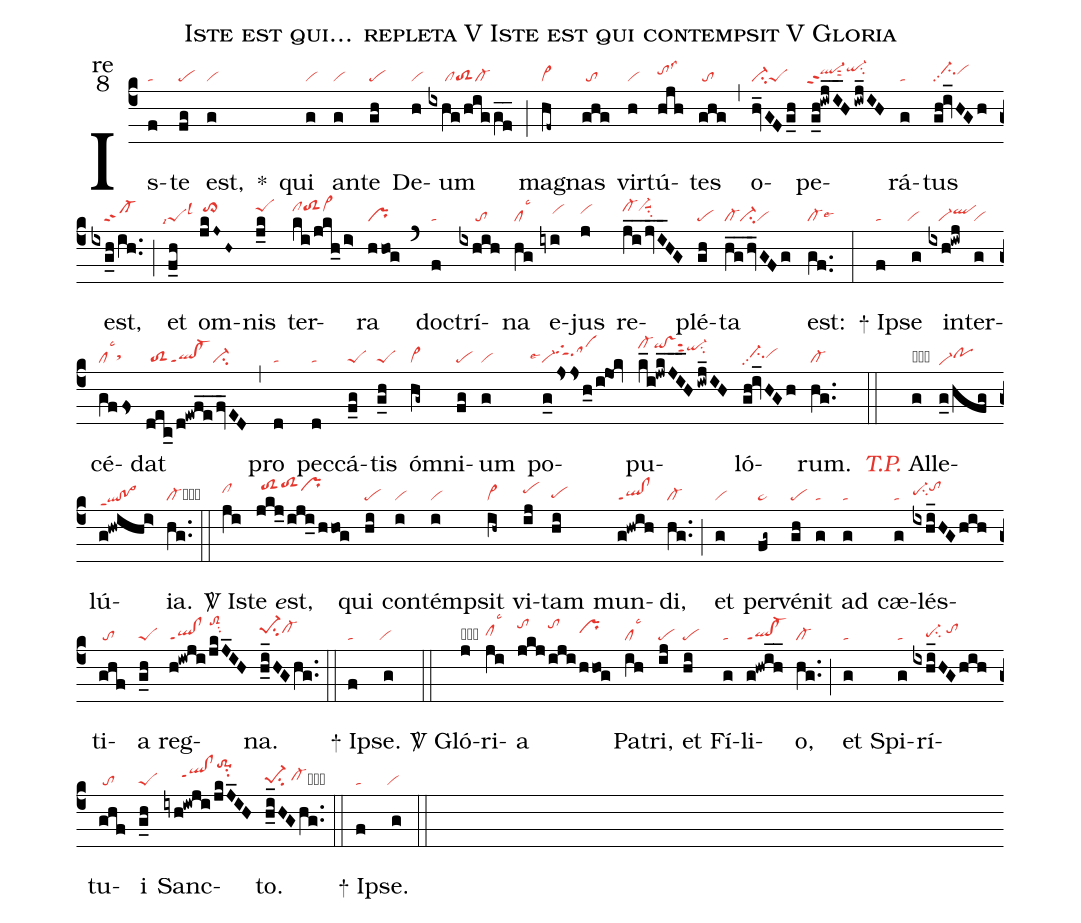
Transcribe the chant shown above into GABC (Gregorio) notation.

name:Iste est qui... repleta V Iste est qui contempsit V Gloria;
office-part:re;
mode:8;
nabc-lines:1;
%%
(c4) Is(f|ta)te(fg|pe) est,(g|vi) <sp>*</sp>() qui(g|vi) an(g|vi)te(gh|pe) De(h|vi)um(ixhg/higgf__|/////cltoS2cl-) (;) ma(hf~|vi>)gnas(ghg|/to) vir(h|vi)tú(hjh|tohilss3)tes(ghg|/to) (,) o(hv_GFg_h|ci-peS)pe(g_h!iwjI__Hiwj_IH|`ql-hippt2sut2qi-hjsu2)rá(g|ta)tus(gh!iv_HGh|//ci-hipp2vihi) est,(ixg_h/ih..|////cl-ppt2) (;) et(f_h|``peSlsi7lsl3) om(jkJ~H~|/to>hj)nis(j_k|peShj) ter(ki/jkh_/i>|clhjtoS2hjvi>hj)ra(hhog|pr) (`) doc(f|ta)trí(ixhih|/////to)na(hg|cllsc3) e(iyi|////vihi)jus(j|vihi) re(ji__/jv_I_HG|cl-hjvi-hjsuu1su2)plé(gh|pe)ta(hg__hv_GFg|cl-ci-vi) est:(gf..|cl-lse6) (:)

<sp>+</sp> Ip(f|ta)se(g|`vi) in(ixh!iwj|///vi-qlhi)ter(g|vi)cé(gffs|cllsc3sthh)dat(dec_/d!ewfe__fv_ED|/toS2ql!cl-ppt1ci-) (,) pro(d|ta) pec(d|ta)cá(f_g|peS)tis(g_h|peS) óm(hg~|vi>)ni(fg|pe)um(g|vi) po(g_0/jsjsh_0/i@jok|````vi-lse4tgShjsahi)pu(k_i!jwk_J_I_H/iwj_IH|cl-hlqihl!vshlsut2qi-hksu2)ló(gh!iv_HGh|//ci-hhpp2vihh)rum.(hg..|cl-) (::)

<i><c>T.P.</c></i> Al(g|obvi)le(g_0/hfg|vi-hepohh)lú(g!hwihi>|qlhe!po>heppt1){ia}.(hg..|cl-cb) (::)

<sp>V/</sp> I(ji|clhi)ste <e>e</e>st,(jkj_/iji_/hhog|/toS2hjtoS2hkprhj) qui(hi|pe) con(i|vi)tém(i|vi)psit(ih~|vi>) vi(ij|pehi)tam(hi|pehg) mun(g!hwih|ql!clppt1)di,(hg..|cl-) (;) et(g|vi) per(fg~|pe~)vé(gh|pe)nit(g|ta) ad(g|ta) cæ(g|ta)lés(ixhi_HGhih|pe-hhsu2tohj)ti(ghf|/to)a(g_h|peS) reg(h!iwji/jkJ_IH|ql!clppt1/toS2hlsu2)na.(h_i_HGhg..|pe-1hisu2cl-hi) (::)

<sp>+</sp> I(f|ta)pse.(g|`vi) (::)

<sp>V/</sp> Gló(j|obvihh)ri(ji|clhhlsc3)a(jkj|tohk|iji|tohk|hhog|prhi) Pa(ih|cllsc3)tri,(ij|pe) et(hi|pe) Fí(g|ta)li(g!hwih__|ql!cl-ppt1)o,(hg..|cl-) (;) et(g|ta) Spi(g|ta)rí(ixhi_HG/hih|////pe-hgsu2/tohi)tu(ghf|/to)i(g_h|peS) Sanc(iyh!iwji/jkJ_IH|/////qlhi!clhippt1to-1hmsu2)to.(h_i_HGhg..|pe-1hgsu2/cl-hhcb) (::)

<sp>+</sp> I(f|ta)pse.(g|`vi) (::)
